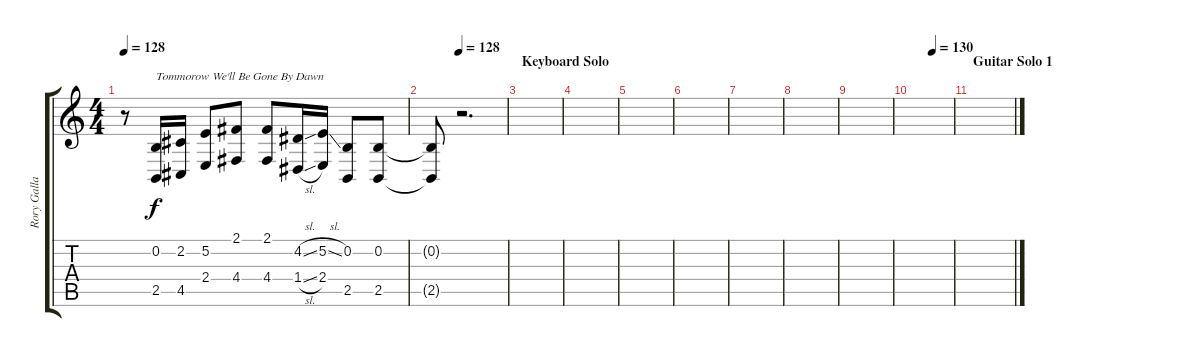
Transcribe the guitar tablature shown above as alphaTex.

\track ("Rory Gallagher Vocals" "Rory Galla") {instrument sopranosax}
\staff {score tabs}
\tuning (E4 B3 G3 D3 A2 E2) {hide}
\ts (4 4)
\tempo 128
\clef g2
\ks c
r.8{dy f} (0.2 2.5).16{txt "Tommorow We'll Be Gone By Dawn"} (2.2 4.5).16 (5.2 2.4).8 (2.1 4.4).8 (2.1 4.4).8 (4.2{sl} 1.4{sl}).16 (5.2{sl} 2.4).16 (0.2 2.5).8 (0.2 2.5).8 |
\tempo (128 0.375)
(0.2{t} 2.5{t}).8 r.2{d} |
\section ("" "Keyboard Solo")
|
|
|
|
|
|
|
\tempo (130 0.5)
|
\section ("" "Guitar Solo 1")
